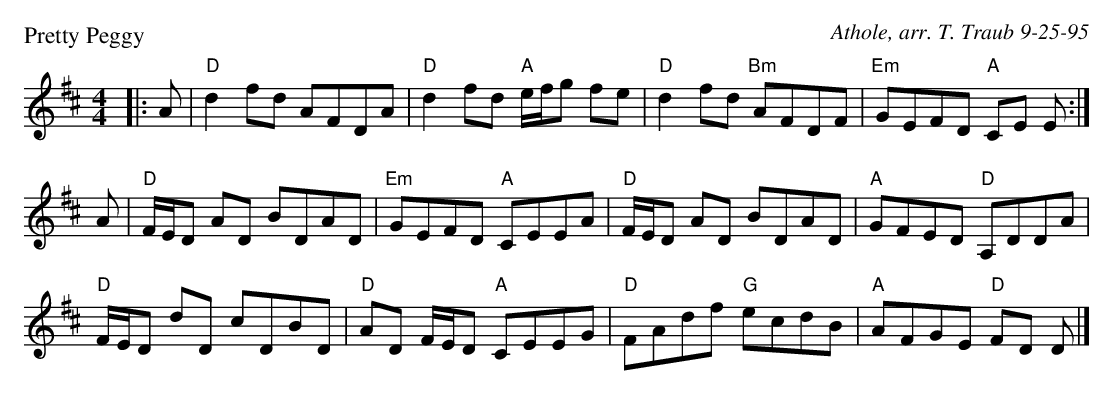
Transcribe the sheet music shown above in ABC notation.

X:1
P: Pretty Peggy
C: Athole, arr. T. Traub 9-25-95
M: 4/4
L: 1/8
K: D
|: A|"D"d2 fd AFDA|"D"d2 fd "A"e/f/g fe|"D"d2 fd "Bm"AFDF |"Em"GEFD "A"CE E :|
A|"D"F/E/D AD BDAD|"Em"GEFD "A"CEEA|"D"F/E/D AD BDAD|"A"GFED "D"A,DDA|
"D"F/E/D dD cDBD|"D"AD F/E/D "A"CEEG|"D"FAdf "G"ecdB|"A"AFGE "D"FD D |]
